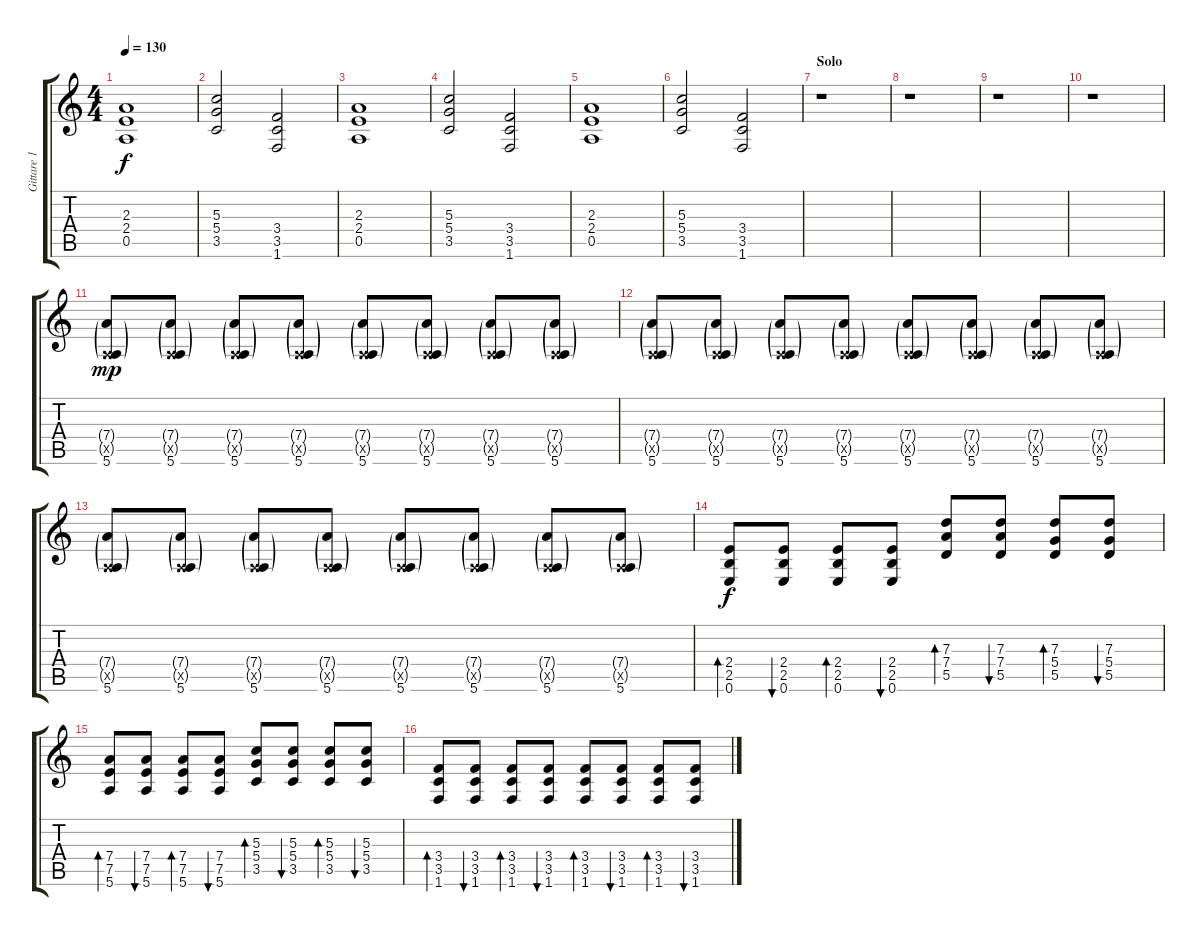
\track ("Gittare 1" "Gittare 1") {instrument overdrivenguitar}
\staff {score tabs}
\tuning (E4 B3 G3 D3 A2 E2) {hide}
\ts (4 4)
\tempo 130
\clef g2
\ks c
(2.3 2.4 0.5).1{dy f} |
(5.3 5.4 3.5).2 (3.4 3.5 1.6).2 |
(2.3 2.4 0.5).1 |
(5.3 5.4 3.5).2 (3.4 3.5 1.6).2 |
(2.3 2.4 0.5).1 |
(5.3 5.4 3.5).2 (3.4 3.5 1.6).2 |
\section ("" "Solo")
r.1 |
r.1 |
r.1 |
r.1 |
(7.4{g} 0.5{g x} 5.6).8{dy mp instrument electricguitarmuted} (7.4{g} 0.5{g x} 5.6).8 (7.4{g} 0.5{g x} 5.6).8 (7.4{g} 0.5{g x} 5.6).8 (7.4{g} 0.5{g x} 5.6).8 (7.4{g} 0.5{g x} 5.6).8 (7.4{g} 0.5{g x} 5.6).8 (7.4{g} 0.5{g x} 5.6).8 |
(7.4{g} 0.5{g x} 5.6).8{instrument electricguitarmuted} (7.4{g} 0.5{g x} 5.6).8 (7.4{g} 0.5{g x} 5.6).8 (7.4{g} 0.5{g x} 5.6).8 (7.4{g} 0.5{g x} 5.6).8 (7.4{g} 0.5{g x} 5.6).8 (7.4{g} 0.5{g x} 5.6).8 (7.4{g} 0.5{g x} 5.6).8 |
(7.4{g} 0.5{g x} 5.6).8{instrument electricguitarmuted} (7.4{g} 0.5{g x} 5.6).8 (7.4{g} 0.5{g x} 5.6).8 (7.4{g} 0.5{g x} 5.6).8 (7.4{g} 0.5{g x} 5.6).8 (7.4{g} 0.5{g x} 5.6).8 (7.4{g} 0.5{g x} 5.6).8 (7.4{g} 0.5{g x} 5.6).8 |
(2.4 2.5 0.6).8{bd 60 dy f instrument overdrivenguitar} (2.4 2.5 0.6).8{bu 60} (2.4 2.5 0.6).8{bd 60} (2.4 2.5 0.6).8{bu 60} (7.3 7.4 5.5).8{bd 60} (7.3 7.4 5.5).8{bu 60} (7.3 5.4 5.5).8{bd 60} (7.3 5.4 5.5).8{bu 60} |
(7.4 7.5 5.6).8{bd 60} (7.4 7.5 5.6).8{bu 60} (7.4 7.5 5.6).8{bd 60} (7.4 7.5 5.6).8{bu 60} (5.3 5.4 3.5).8{bd 60} (5.3 5.4 3.5).8{bu 60} (5.3 5.4 3.5).8{bd 60} (5.3 5.4 3.5).8{bu 60} |
(3.4 3.5 1.6).8{bd 60} (3.4 3.5 1.6).8{bu 60} (3.4 3.5 1.6).8{bd 60} (3.4 3.5 1.6).8{bu 60} (3.4 3.5 1.6).8{bd 60} (3.4 3.5 1.6).8{bu 60} (3.4 3.5 1.6).8{bd 60} (3.4 3.5 1.6).8{bu 60}
